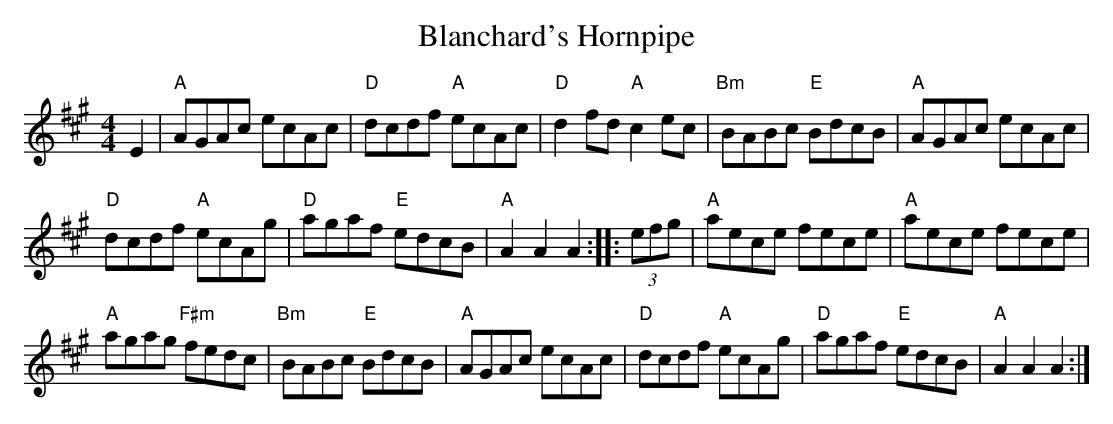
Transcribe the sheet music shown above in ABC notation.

X:1
T: Blanchard's Hornpipe
M: 4/4
L: 1/8
K: A
E2 |\
"A"AGAc ecAc | "D"dcdf "A"ecAc |\
"D"d2 fd "A"c2 ec | "Bm"BABc "E"BdcB |\
"A"AGAc ecAc |
"D"dcdf "A"ecAg |\
"D"agaf "E"edcB | "A"A2 A2 A2 :: (3efg |\
"A"aece fece | "A"aece fece |
"A"agag "F#m"fedc | "Bm"BABc "E"BdcB |\
"A"AGAc ecAc | "D"dcdf "A"ecAg |\
"D"agaf "E"edcB | "A"A2 A2 A2 :|
